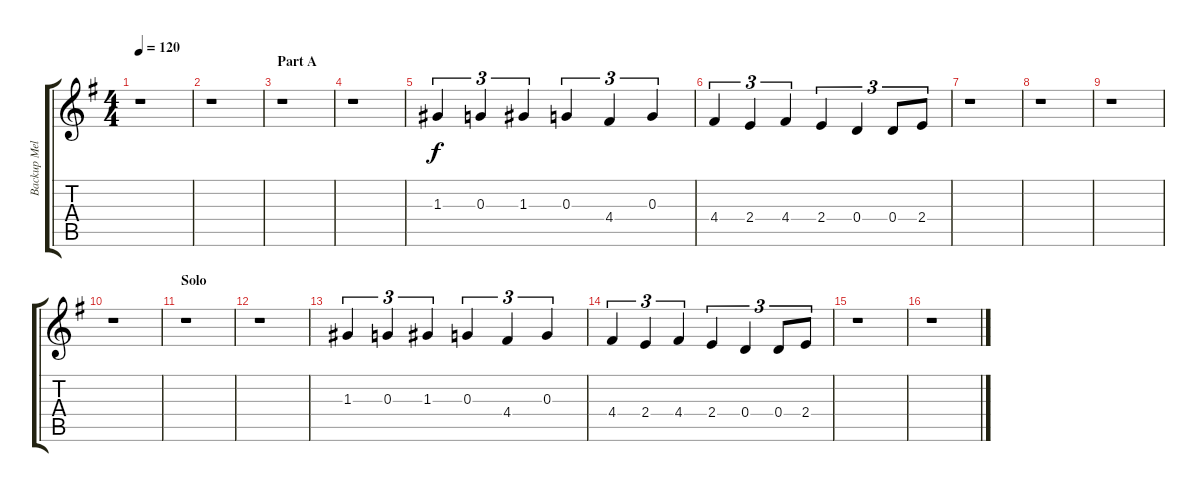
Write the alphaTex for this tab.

\track ("Backup Melody" "Backup Mel") {instrument acousticguitarnylon}
\staff {score tabs}
\tuning (E4 B3 G3 D3 A2 E2) {hide}
\ts (4 4)
\tempo 120
\clef g2
\ks eminor
r.1{dy f} |
r.1 |
\section ("" "Part A")
r.1 |
r.1 |
1.3.4{tu (3 2)} 0.3.4{tu (3 2)} 1.3.4{tu (3 2)} 0.3.4{tu (3 2)} 4.4.4{tu (3 2)} 0.3.4{tu (3 2)} |
4.4.4{tu (3 2)} 2.4.4{tu (3 2)} 4.4.4{tu (3 2)} 2.4.4{tu (3 2)} 0.4.4{tu (3 2)} 0.4.8{tu (3 2)} 2.4.8{tu (3 2)} |
r.1 |
r.1 |
r.1 |
r.1 |
\section ("" "Solo")
r.1 |
r.1 |
1.3.4{tu (3 2)} 0.3.4{tu (3 2)} 1.3.4{tu (3 2)} 0.3.4{tu (3 2)} 4.4.4{tu (3 2)} 0.3.4{tu (3 2)} |
4.4.4{tu (3 2)} 2.4.4{tu (3 2)} 4.4.4{tu (3 2)} 2.4.4{tu (3 2)} 0.4.4{tu (3 2)} 0.4.8{tu (3 2)} 2.4.8{tu (3 2)} |
r.1 |
r.1
